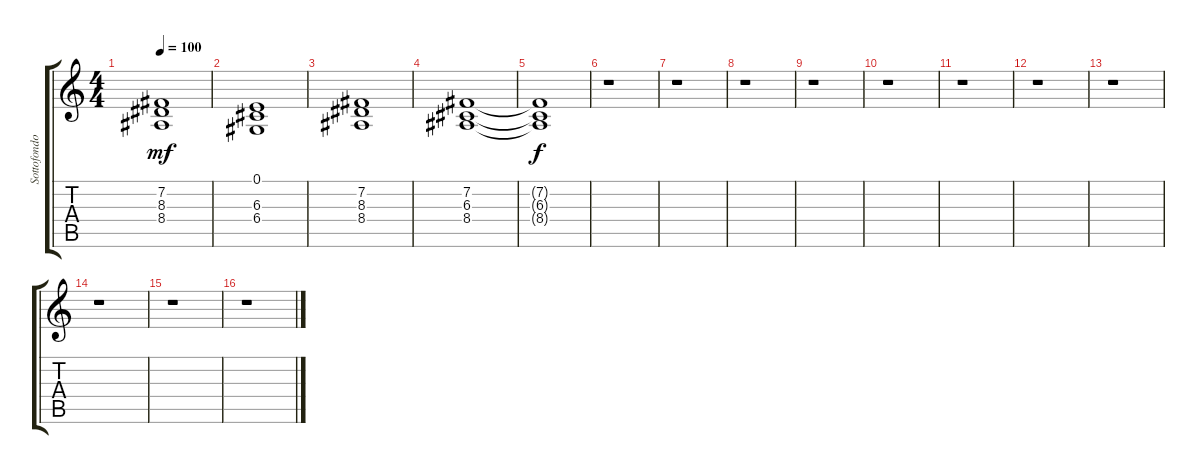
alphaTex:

\track ("Sottofondo3" "Sottofondo") {instrument vibraphone}
\staff {score tabs}
\tuning (E4 B3 G3 D3 A2 E2) {hide}
\ts (4 4)
\tempo 100
\clef g2
\ks c
(7.2 8.3 8.4).1{dy mf} |
(0.1 6.3 6.4).1 |
(7.2 8.3 8.4).1 |
(7.2 6.3 8.4).1 |
(7.2{t} 6.3{t} 8.4{t}).1{dy f} |
r.1 |
r.1 |
r.1 |
r.1 |
r.1 |
r.1 |
r.1 |
r.1 |
r.1 |
r.1 |
r.1
